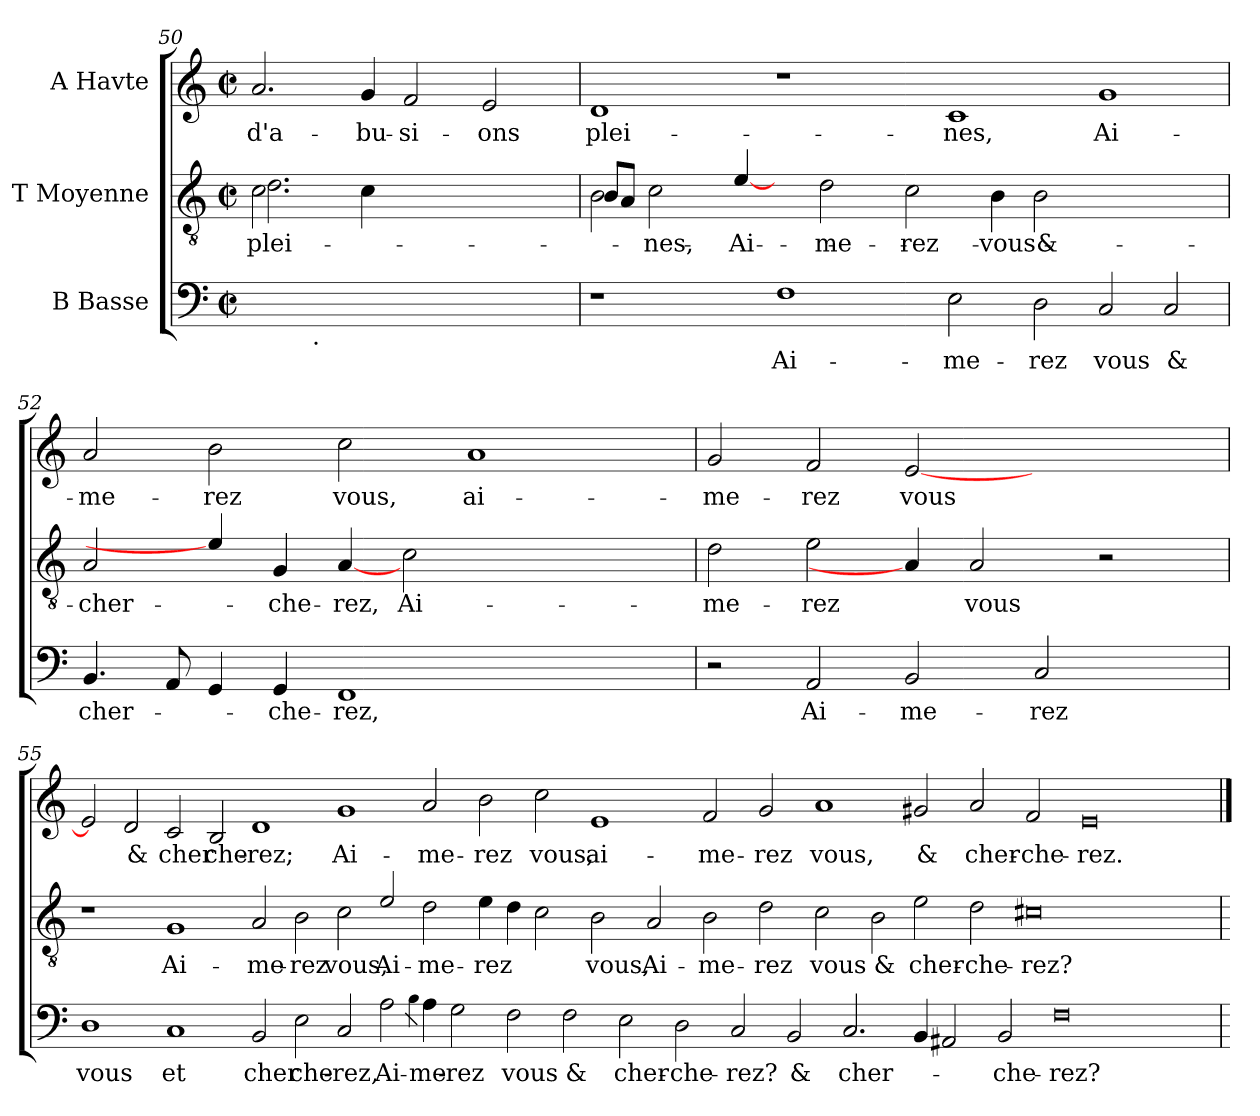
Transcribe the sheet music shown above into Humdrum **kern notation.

**kern	**text	**kern	**text	**kern	**text
*part3	*part3	*part2	*part2	*part1	*part1
*staff3	*staff3	*staff2	*staff2	*staff1	*staff1
*I"B  Basse	*	*I"T  Moyenne	*	*I"A  Havte	*
*clefF4	*	*clefGv2	*	*clefG2	*
*M2/2	*	*M2/2	*	*M2/2	*
*met(c|)	*	*met(c|)	*	*met(c|)	*
=50	=50	=50	=50	=50	=50
*	*	*^	*	*	*
!	!	!	!	!LO:LY:b:cj	!	!LO:LY:b:cj
4..ryy	.	2.c\	2.d\	plei-	2.a/	d'a-
!LO:TX:b:t=.	!	!	!	!	!	!
1ryy	.	.	.	.	.	.
!	!	!	!	!	!	!LO:LY:b
.	.	1ryy	4c\	.	4g/	-bu-
!	!	!	!	!	!	!LO:LY:b:cj
.	.	.	1ryy	.	2f/	-si-
2ryy	.	.	.	.	.	.
!	!	!	!	!	!	!LO:LY:b:rj
.	.	.	.	.	2e/	-ons
.	.	4ryy	.	.	.	.
16ryy	.	.	.	.	.	.
=51	=51	=51	=51	=51	=51	=51
!	!	!	!	!	!	!LO:LY:b:cj
1r	.	2B\	8B/L	.	1d	plei-
.	.	.	8A/J	.	.	.
!	!	!	!	!LO:LY:b:cj	!	!
.	.	.	2c\	-nes,	.	.
.	.	1ryy	.	.	.	.
!	!	!	!	!LO:LY:b:cj	!	!
.	.	.	[4e/	Ai-	.	.
!	!LO:LY:b:cj	!	!	!	!	!
1F	Ai-	.	4ryy	.	1r	.
!	!	!	!	!LO:LY:b	!	!
.	.	.	2d\	-me-	.	.
.	.	1ryy	.	.	.	.
!	!	!	!	!LO:LY:b:rj	!	!
.	.	.	2c\	-rez	.	.
!	!LO:LY:b	!	!	!	!	!LO:LY:b:cj
2E\	-me-	.	.	.	1c	-nes,
!	!	!	!	!LO:LY:b:cj	!	!
.	.	.	4B\	vous	.	.
!	!LO:LY:b:rj	!	!	!LO:LY:b:cj	!	!
2D\	-rez	1.ryy	2B\	&	.	.
!	!LO:LY:b:cj	!	!	!	!	!LO:LY:b:cj
2C/	vous	.	1ryy	.	1g	Ai-
!	!LO:LY:b:cj	!	!	!	!	!
2C/	&	.	.	.	.	.
*	*	*v	*v	*	*	*
=52	=52	=52	=52	=52	=52
!	!LO:LY:b:cj	!	!LO:LY:b:cj	!	!LO:LY:b:cj
4.BB/	cher-	2A/	cher-	2a/	-me-
8AA/	.	.	.	.	.
!	!	!	!	!	!LO:LY:b:cj
4GG/	.	4e/]	.	2b\	-rez
!	!LO:LY:b	!	!LO:LY:b	!	!
4GG/	-che-	4G/	-che-	.	.
!	!LO:LY:b:rj	!	!LO:LY:b:rj	!	!LO:LY:b:cj
1FF	-rez,	[4A/	-rez,	2cc\	vous,
!	!	!	!LO:LY:b:cj	!	!
.	.	2c\	Ai-	.	.
!	!	!	!	!	!LO:LY:b:cj
.	.	.	.	1a	ai-
.	.	2.ryy	.	.	.
2ryy	.	.	.	.	.
=53	=53	=53	=53	=53	=53
!	!	!	!LO:LY:b	!	!LO:LY:b:cj
2r	.	2d\	-me-	2g/	-me-
!	!LO:LY:b:cj	!	!LO:LY:b:rj	!	!LO:LY:b:cj
2AA/	Ai-	2e\	-rez	2f/	-rez
!	!LO:LY:b	!	!	!	!LO:LY:b
2BB/	-me-	4A/]	.	[>2e/	vous
!	!	!	!LO:LY:b:cj	!	!
.	.	2A/	vous	.	.
!	!LO:LY:b:rj	!	!	!	!
2C/	-rez	.	.	2.ryy	.
.	.	2r	.	.	.
4ryy	.	.	.	.	.
!!LO:PB:g=z
=55	=55	=55	=55	=55	=55
!	!LO:LY:b:cj	!	!	!	!
1D	vous	1r	.	2e/]	.
!	!	!	!	!	!LO:LY:b:cj
.	.	.	.	2d/	&
!	!LO:LY:b:cj	!	!LO:LY:b:cj	!	!LO:LY:b:cj
1C	et	1G	Ai-	2c/	cher-
!	!	!	!	!	!LO:LY:b:rj
.	.	.	.	2B/	-che-
!	!LO:LY:b	!	!LO:LY:b	!	!LO:LY:b:cj
2BB/	cher-	2A/	-me-	1d	-rez;
!	!LO:LY:b:cj	!	!LO:LY:b:rj	!	!
2E\	-che-	2B\	-rez	.	.
!	!LO:LY:b:rj	!	!LO:LY:b:cj	!	!LO:LY:b:cj
2C/	-rez,	2c\	vous,	1g	Ai-
!	!LO:LY:b:cj	!	!LO:LY:b:cj	!	!
2A\	Ai-	2e/	Ai-	.	.
4qB\	.	.	.	.	.
!	!LO:LY:b	!	!LO:LY:b:cj	!	!LO:LY:b:cj
4A\	-me-	2d\	-me-	2a/	-me-
!	!LO:LY:b:rj	!	!	!	!
2G\	-rez	.	.	.	.
!	!	!	!LO:LY:b	!	!LO:LY:b:cj
.	.	4e\	-rez	2b\	-rez
!	!LO:LY:b:cj	!	!	!	!
2F\	vous	4d\	.	.	.
!	!	!	!	!	!LO:LY:b:cj
.	.	2c\	.	2cc\	vous,
!	!LO:LY:b:cj	!	!	!	!
2F\	&	.	.	.	.
!	!	!	!LO:LY:b:cj	!	!LO:LY:b:cj
.	.	2B\	vous,	1e	ai-
!	!LO:LY:b	!	!	!	!
2E\	cher-	.	.	.	.
!	!	!	!LO:LY:b:cj	!	!
.	.	2A/	Ai-	.	.
!	!LO:LY:b:cj	!	!	!	!
2D\	-che-	.	.	.	.
!	!	!	!LO:LY:b:cj	!	!LO:LY:b:cj
.	.	2B\	-me-	2f/	-me-
!	!LO:LY:b:rj	!	!	!	!
2C/	-rez?	.	.	.	.
!	!	!	!LO:LY:b:cj	!	!LO:LY:b:cj
.	.	2d\	-rez	2g/	-rez
!	!LO:LY:b:cj	!	!	!	!
2BB/	&	.	.	.	.
!	!	!	!LO:LY:b:cj	!	!LO:LY:b:cj
.	.	2c\	vous	1a	vous,
!	!LO:LY:b:cj	!	!	!	!
2.C/	cher-	.	.	.	.
!	!	!	!LO:LY:b:cj	!	!
.	.	2B\	&	.	.
!	!	!	!LO:LY:b:cj	!	!LO:LY:b:cj
4BB/	.	2e\	cher-	2g#X/	&
2AA#X/	.	.	.	.	.
!	!	!	!LO:LY:b:rj	!	!LO:LY:b:cj
.	.	2d\	-che-	2a/	cher-
!	!LO:LY:b:cj	!	!	!	!
2BB/	-che-	.	.	.	.
!	!	!	!LO:LY:b:cj	!	!LO:LY:b:rj
.	.	0c#X	-rez?	2f/	-che-
!	!LO:LY:b:cj	!	!	!	!
0F	-rez?	.	.	.	.
!	!	!	!	!	!LO:LY:b:cj
.	.	.	.	0e	-rez.
.	.	2ryy	.	.	.
4ryy	.	.	.	.	.
=	==	=	==	==	==
*-	*-	*-	*-	*-	*-
